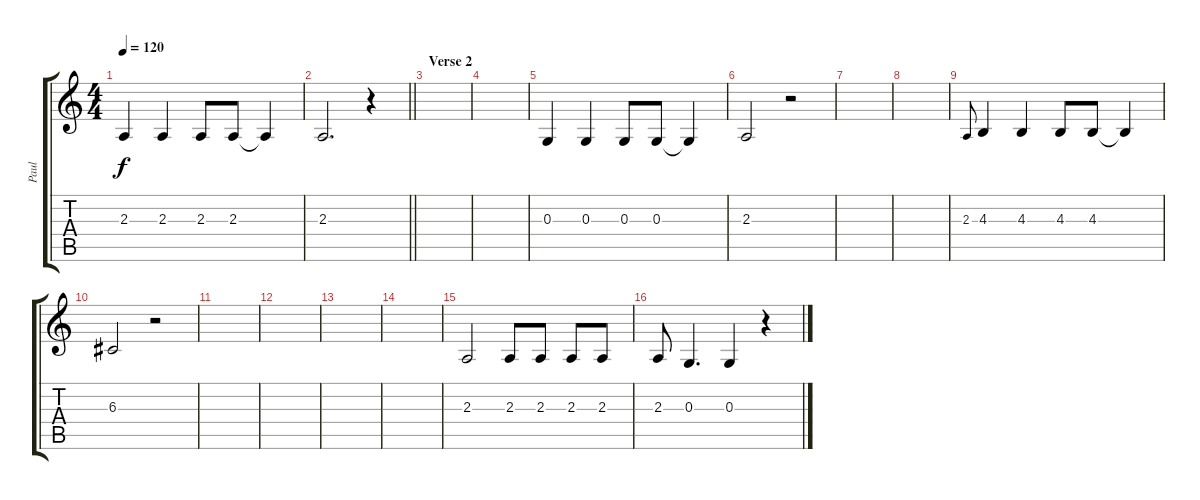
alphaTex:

\track ("Paul" "Paul") {instrument flute}
\staff {score tabs}
\tuning (E4 B3 G3 D3 A2 E2) {hide}
\ts (4 4)
\tempo 120
\clef g2
\ks c
2.3.4{dy f} 2.3.4 2.3.8 2.3.8 2.3{t}.4 |
\barLineRight lightlight
2.3.2{d} r.4 |
\section ("" "Verse 2")
|
|
0.3.4 0.3.4 0.3.8 0.3.8 0.3{t}.4 |
2.3.2 r.2 |
|
|
2.3.8{gr onbeat} 4.3.4 4.3.4 4.3.8 4.3.8 4.3{t}.4 |
6.3.2 r.2 |
|
|
|
|
2.3.2 2.3.8 2.3.8 2.3.8 2.3.8 |
2.3.8 0.3.4{d} 0.3.4 r.4
